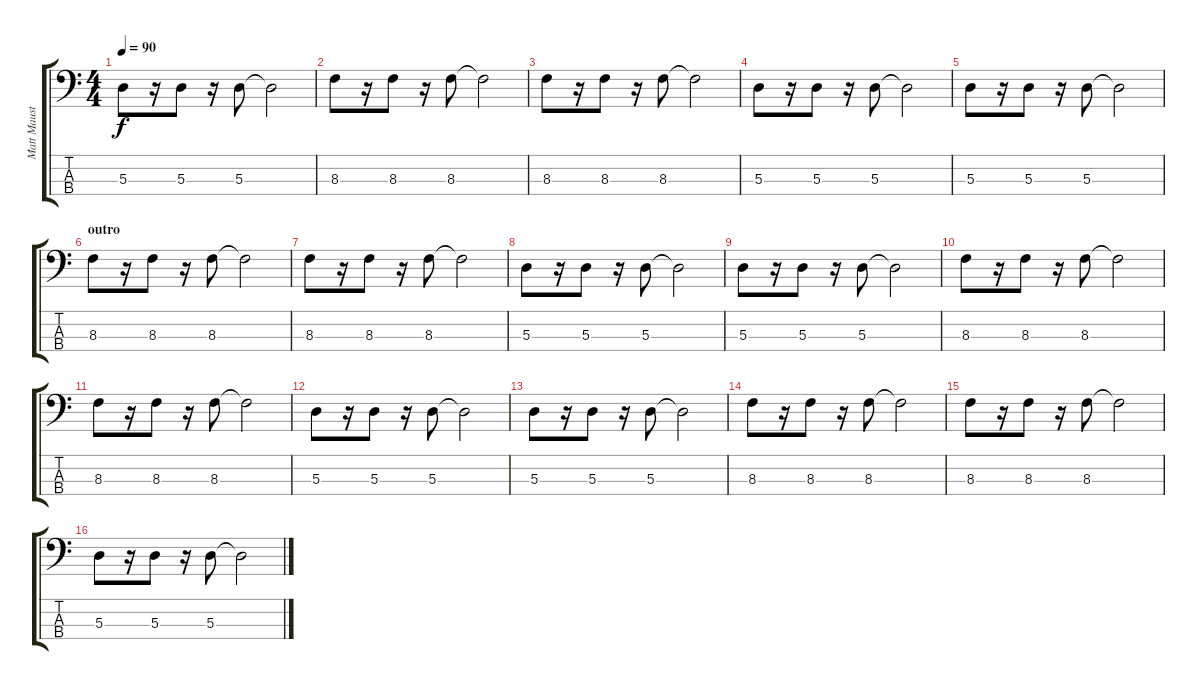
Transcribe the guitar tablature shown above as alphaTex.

\track ("Matt Maust-bass" "Matt Maust") {instrument electricguitarclean}
\staff {score tabs}
\tuning (G2 D2 A1 E1) {hide}
\ts (4 4)
\tempo 90
\clef f4
\ks c
5.3.8{dy f} r.16 5.3.8 r.16 5.3.8 5.3{t}.2 |
8.3.8 r.16 8.3.8 r.16 8.3.8 8.3{t}.2 |
8.3.8 r.16 8.3.8 r.16 8.3.8 8.3{t}.2 |
5.3.8 r.16 5.3.8 r.16 5.3.8 5.3{t}.2 |
5.3.8 r.16 5.3.8 r.16 5.3.8 5.3{t}.2 |
\section ("" "outro")
8.3.8 r.16 8.3.8 r.16 8.3.8 8.3{t}.2 |
8.3.8 r.16 8.3.8 r.16 8.3.8 8.3{t}.2 |
5.3.8 r.16 5.3.8 r.16 5.3.8 5.3{t}.2 |
5.3.8 r.16 5.3.8 r.16 5.3.8 5.3{t}.2 |
8.3.8 r.16 8.3.8 r.16 8.3.8 8.3{t}.2 |
8.3.8 r.16 8.3.8 r.16 8.3.8 8.3{t}.2 |
5.3.8 r.16 5.3.8 r.16 5.3.8 5.3{t}.2 |
5.3.8 r.16 5.3.8 r.16 5.3.8 5.3{t}.2 |
8.3.8 r.16 8.3.8 r.16 8.3.8 8.3{t}.2 |
8.3.8 r.16 8.3.8 r.16 8.3.8 8.3{t}.2 |
5.3.8 r.16 5.3.8 r.16 5.3.8 5.3{t}.2
